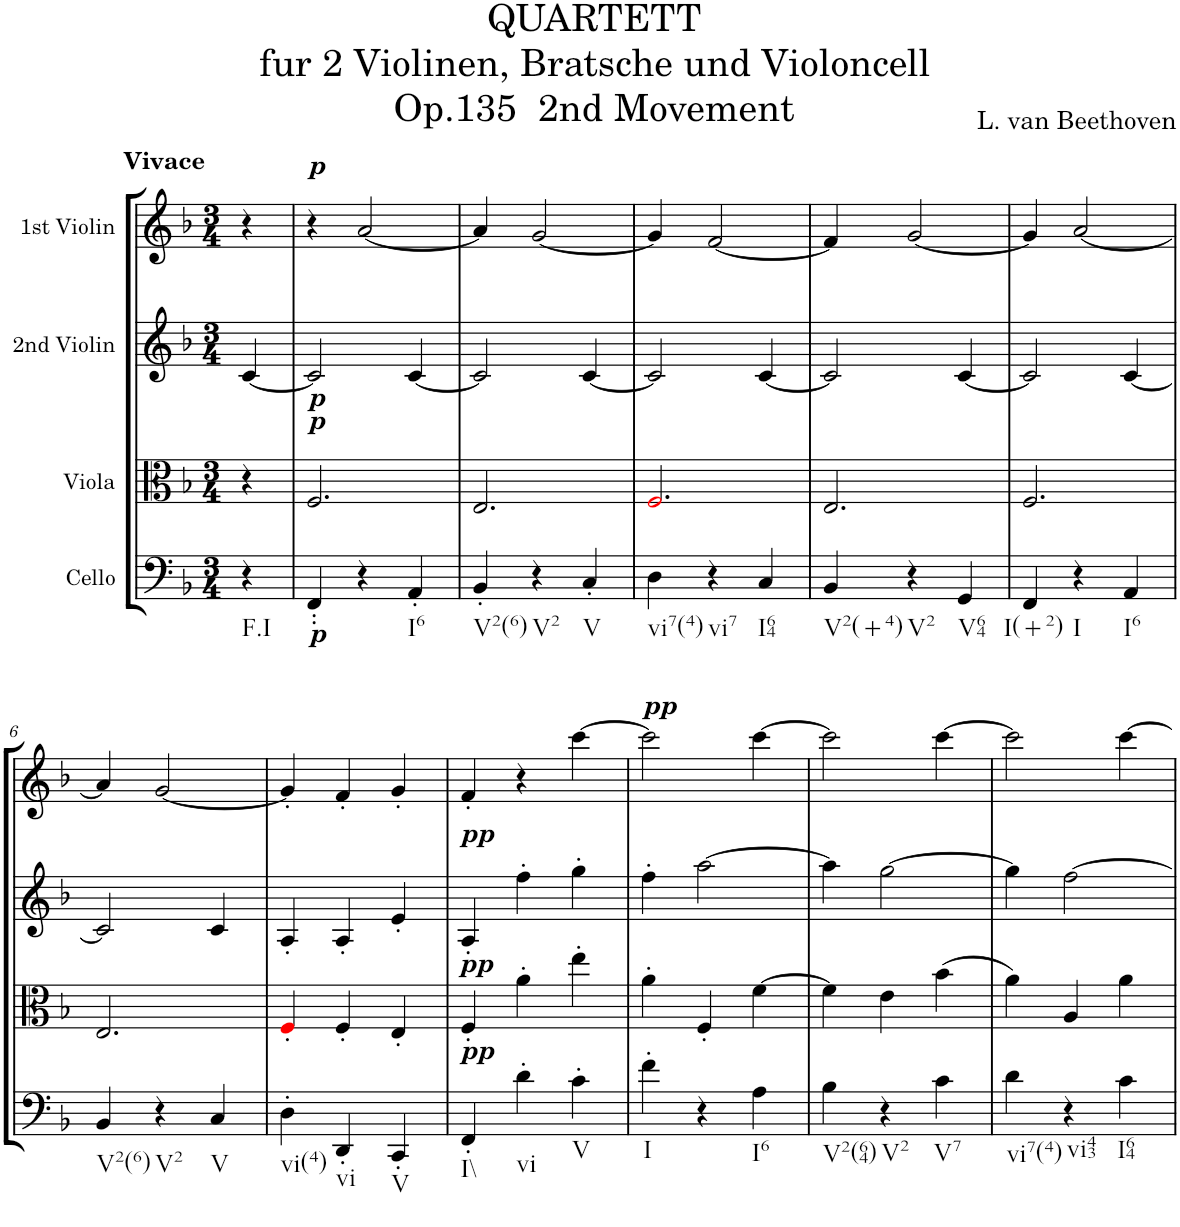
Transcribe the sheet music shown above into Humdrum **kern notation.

**kern	**kern	**kern	**kern
*part4	*part3	*part2	*part1
*staff4	*staff3	*staff2	*staff1
*I"Cello	*I"Viola	*I"2nd Violin	*I"1st Violin
*	*I'Vla	*I'Vln	*I'Vln
*clefF4	*clefC3	*clefG2	*clefG2
*k[b-]	*k[b-]	*k[b-]	*k[b-]
*F:	*F:	*F:	*F:
*M3/4	*M3/4	*M3/4	*M3/4
=	=	=	=
!	!	!	!LO:TX:a:B:t=Vivace
!LO:TX:b:t=F.I	!	!	!
4r	4r	[4c/	4r
=1	=1	=1	=1
!	!	!	!LO:TX:a:Bi:t=p
!	!LO:TX:a:Bi:t=p	!	!
!	!LO:TX:a:Bi:t=p	!	!
!LO:TX:b:Bi:t=p	!	!	!
4FF''/	2.F/	2c/]	4r
4r	.	.	[2a/
!LO:TX:b:t=I6	!	!	!
4AA'/	.	[4c/	.
=2	=2	=2	=2
!LO:TX:b:t=V2(6)	!	!	!
4BB-'/	2.E/	2c/]	4a/]
!LO:TX:b:t=V2	!	!	!
4r	.	.	[2g/
!LO:TX:b:t=V	!	!	!
4C'/	.	[4c/	.
=3	=3	=3	=3
!LO:TX:b:t=vi7(4)	!	!	!
4D\	2.Fi/	2c/]	4g/]
!LO:TX:b:t=vi7	!	!	!
4r	.	.	[2f/
!LO:TX:b:t=I64	!	!	!
4C/	.	[4c/	.
=4	=4	=4	=4
!LO:TX:b:t=V2(+4)	!	!	!
4BB-/	2.E/	2c/]	4f/]
!LO:TX:b:t=V2	!	!	!
4r	.	.	[2g/
!LO:TX:b:t=V64	!	!	!
4GG/	.	[4c/	.
=5	=5	=5	=5
!LO:TX:b:t=I(+2)	!	!	!
4FF/	2.F/	2c/]	4g/]
!LO:TX:b:t=I	!	!	!
4r	.	.	[2a/
!LO:TX:b:t=I6	!	!	!
4AA/	.	[4c/	.
!!LO:LB:g=z
=6	=6	=6	=6
!LO:TX:b:t=V2(6)	!	!	!
4BB-/	2.E/	2c/]	4a/]
!LO:TX:b:t=V2	!	!	!
4r	.	.	[2g/
!LO:TX:b:t=V	!	!	!
4C/	.	4c/	.
=7	=7	=7	=7
!LO:TX:b:t=vi(4)	!	!	!
4D'\	4F'i/	4A'/	4g'/]
!LO:TX:b:t=vi	!	!	!
4DD'/	4F'/	4A'/	4f'/
!LO:TX:b:t=V	!	!	!
4CC'/	4E'/	4e'/	4g'/
=8	=8	=8	=8
!	!	!LO:TX:a:Bi:t=pp	!
!	!LO:TX:a:Bi:t=pp	!	!
!LO:TX:a:Bi:t=pp	!	!	!
!LO:TX:b:t=I\\	!	!	!
4FF'/	4F'/	4A'/	4f'/
!LO:TX:b:t=vi	!	!	!
4d'\	4a'\	4ff'\	4r
!LO:TX:b:t=V	!	!	!
4c'\	4ee'\	4gg'\	[4ccc\
=9	=9	=9	=9
!	!	!	!LO:TX:a:Bi:t=pp
!LO:TX:b:t=I	!	!	!
4f'\	4a'\	4ff'\	2ccc\]
4r	4F'/	[2aa\	.
!LO:TX:b:t=I6	!	!	!
4A\	[4f\	.	[4ccc\
=10	=10	=10	=10
!LO:TX:b:t=V2(64)	!	!	!
4B-\	4f\]	4aa\]	2ccc\]
!LO:TX:b:t=V2	!	!	!
4r	4e\	[2gg\	.
!LO:TX:b:t=V7	!	!	!
4c\	(4b-\	.	[4ccc\
=11	=11	=11	=11
!LO:TX:b:t=vi7(4)	!	!	!
4d\	4a\)	4gg\]	2ccc\]
!LO:TX:b:t=vi43	!	!	!
4r	4A/	[2ff\	.
!LO:TX:b:t=I64	!	!	!
4c\	4a\	.	[4ccc\
=	=	=	=
*-	*-	*-	*-
